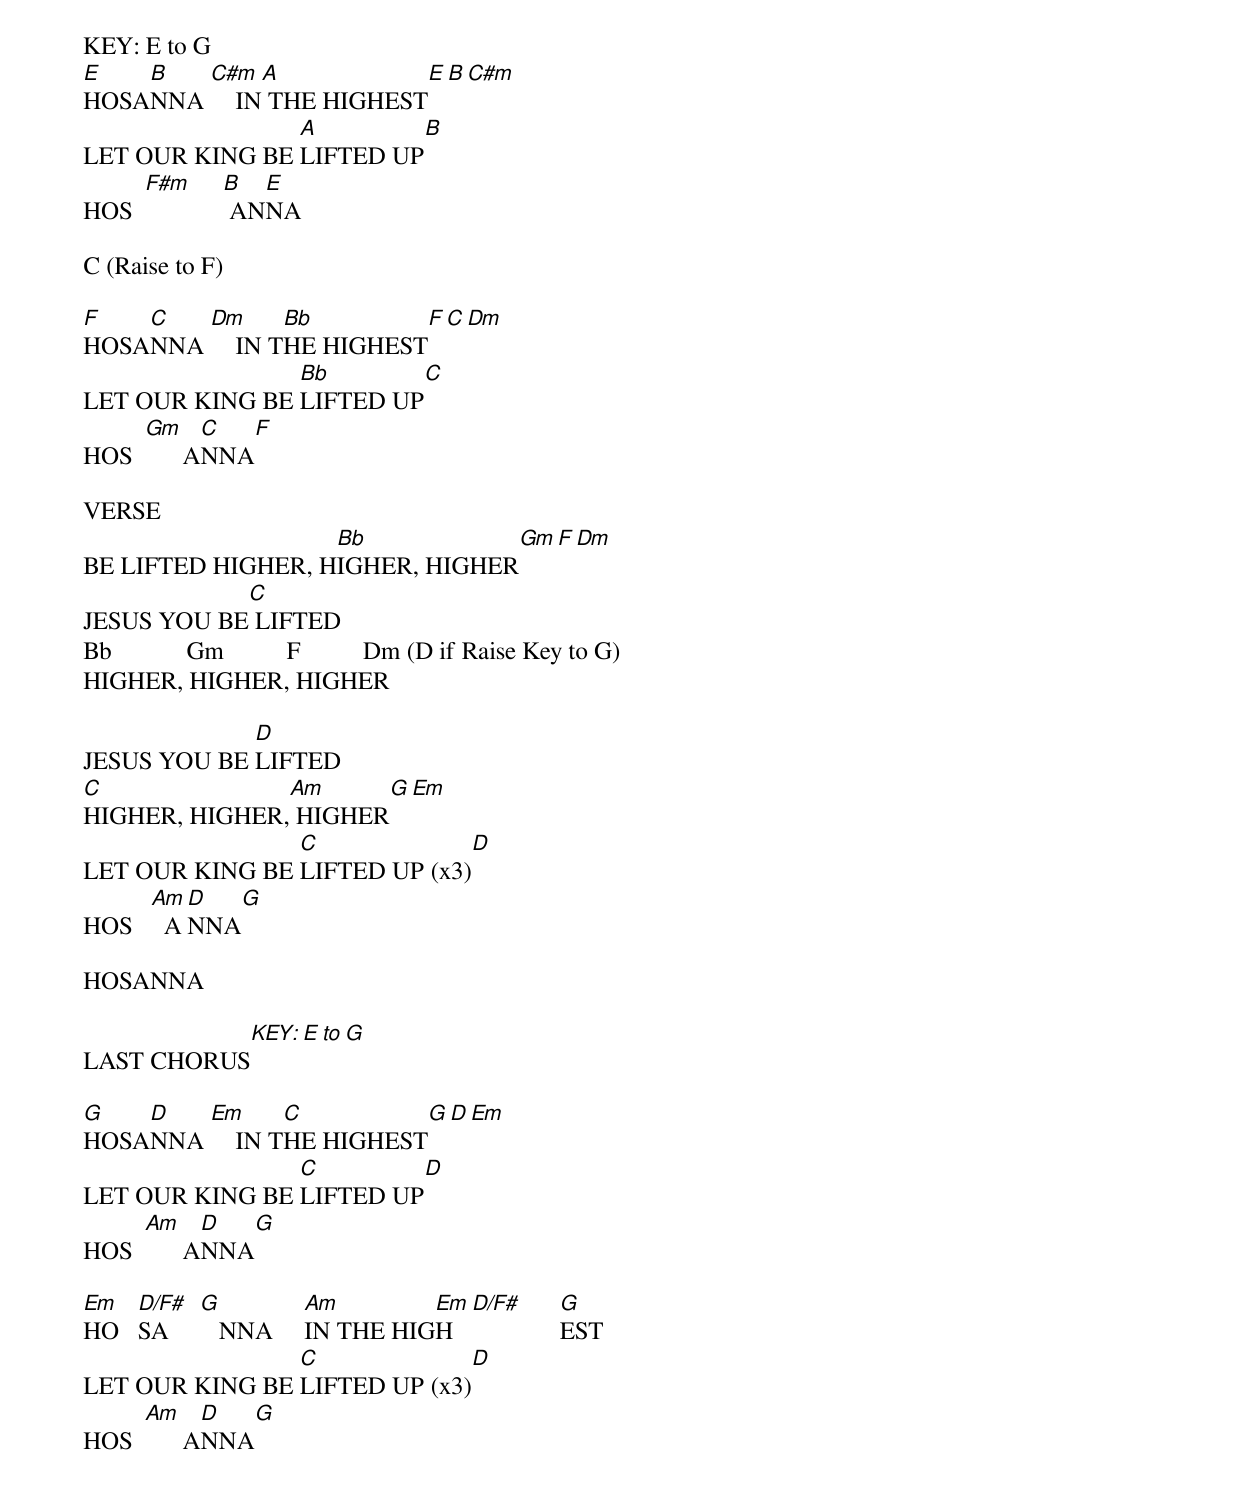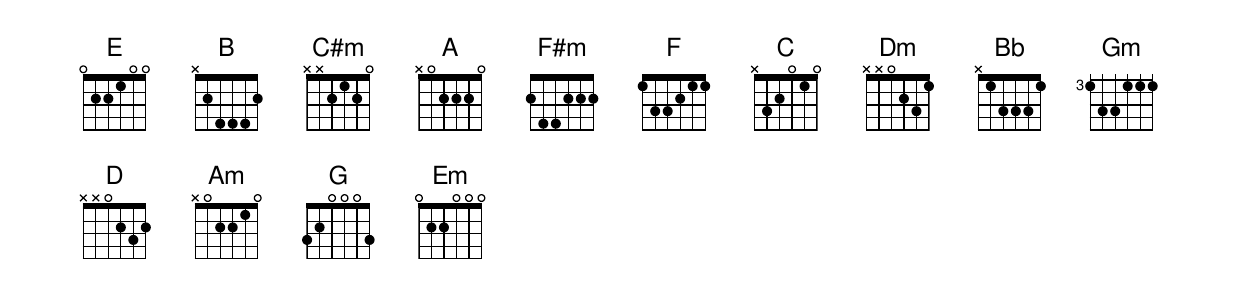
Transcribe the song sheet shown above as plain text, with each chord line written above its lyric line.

KEY: E to G
E   B   C#m   A           E   B  C#m
HOSANNA     IN THE HIGHEST
                A                           B
LET OUR KING BE LIFTED UP
     F#m  B  E
HOS        ANNA

C (Raise to F)

F   C   Dm      Bb         F C  Dm
HOSANNA     IN THE HIGHEST
                Bb                         C
LET OUR KING BE LIFTED UP
     Gm     C  F
HOS        ANNA

VERSE
                   Bb           Gm           F          Dm
BE LIFTED HIGHER, HIGHER, HIGHER
            C
JESUS YOU BE LIFTED
Bb            Gm          F          Dm (D if Raise Key to G)
HIGHER, HIGHER, HIGHER

             D
JESUS YOU BE LIFTED
C              Am          G          Em
HIGHER, HIGHER, HIGHER
                C                           D
LET OUR KING BE LIFTED UP (x3)
      Am D  G
HOS     ANNA

HOSANNA

									KEY: E to G
LAST CHORUS

G   D   Em      C           G D  Em
HOSANNA     IN THE HIGHEST
                C                           D
LET OUR KING BE LIFTED UP
     Am     D  G
HOS        ANNA

Em   D/F#   G          Am        Em  D/F#  G
HO   SA        NNA     IN THE HIGH         EST
                C                           D
LET OUR KING BE LIFTED UP (x3)
     Am     D  G
HOS        ANNA
